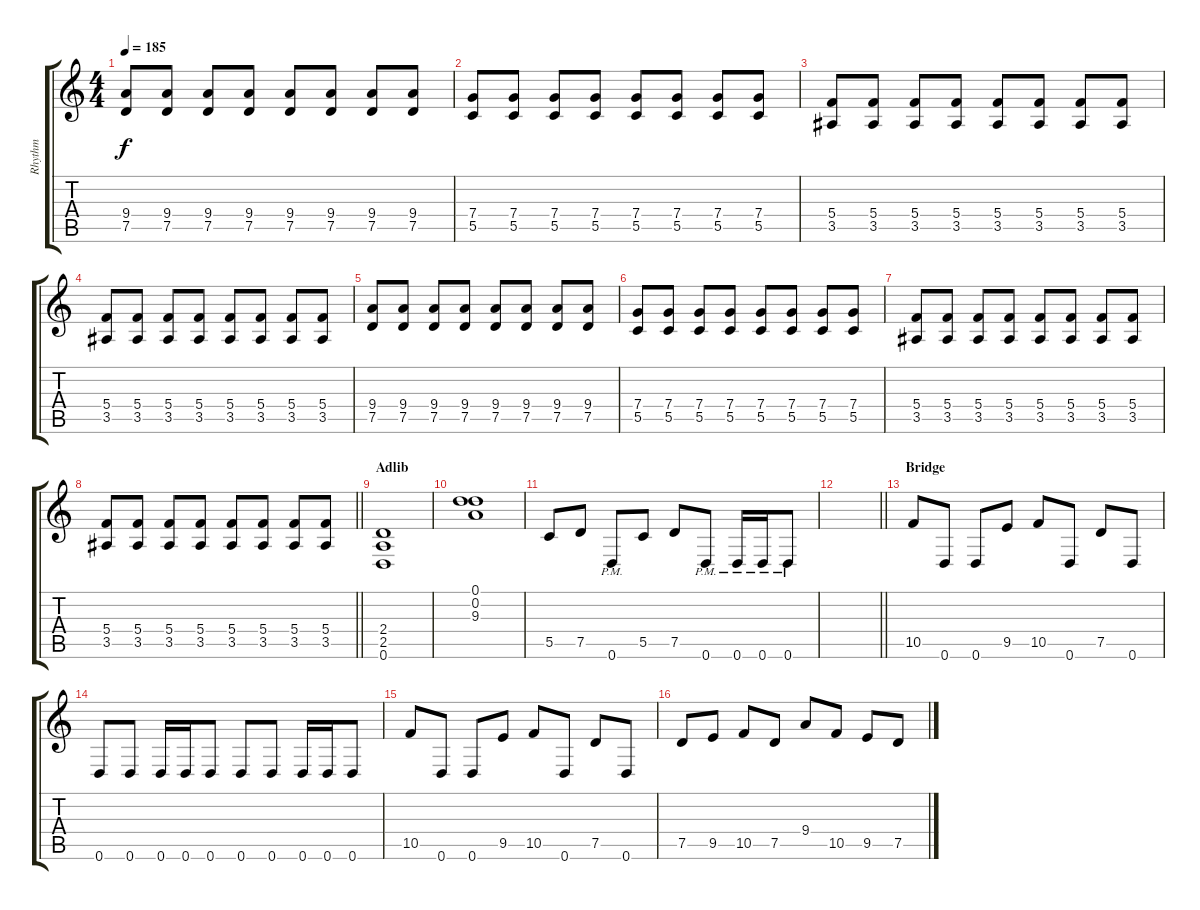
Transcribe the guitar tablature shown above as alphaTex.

\track ("Rhythm" "Rhythm") {instrument distortionguitar}
\staff {score tabs}
\tuning (D4 A3 F3 C3 G2 D2) {hide}
\ts (4 4)
\tempo 185
\clef g2
\ks c
(9.4 7.5).8{dy f} (9.4 7.5).8 (9.4 7.5).8 (9.4 7.5).8 (9.4 7.5).8 (9.4 7.5).8 (9.4 7.5).8 (9.4 7.5).8 |
(7.4 5.5).8 (7.4 5.5).8 (7.4 5.5).8 (7.4 5.5).8 (7.4 5.5).8 (7.4 5.5).8 (7.4 5.5).8 (7.4 5.5).8 |
(5.4 3.5).8 (5.4 3.5).8 (5.4 3.5).8 (5.4 3.5).8 (5.4 3.5).8 (5.4 3.5).8 (5.4 3.5).8 (5.4 3.5).8 |
(5.4 3.5).8 (5.4 3.5).8 (5.4 3.5).8 (5.4 3.5).8 (5.4 3.5).8 (5.4 3.5).8 (5.4 3.5).8 (5.4 3.5).8 |
(9.4 7.5).8 (9.4 7.5).8 (9.4 7.5).8 (9.4 7.5).8 (9.4 7.5).8 (9.4 7.5).8 (9.4 7.5).8 (9.4 7.5).8 |
(7.4 5.5).8 (7.4 5.5).8 (7.4 5.5).8 (7.4 5.5).8 (7.4 5.5).8 (7.4 5.5).8 (7.4 5.5).8 (7.4 5.5).8 |
(5.4 3.5).8 (5.4 3.5).8 (5.4 3.5).8 (5.4 3.5).8 (5.4 3.5).8 (5.4 3.5).8 (5.4 3.5).8 (5.4 3.5).8 |
\barLineRight lightlight
(5.4 3.5).8 (5.4 3.5).8 (5.4 3.5).8 (5.4 3.5).8 (5.4 3.5).8 (5.4 3.5).8 (5.4 3.5).8 (5.4 3.5).8 |
\section ("" "Adlib")
(2.4 2.5 0.6).1 |
(0.1 0.2 9.3).1 |
5.5.8 7.5.8 0.6{pm}.8 5.5.8 7.5.8 0.6{pm}.8 0.6{pm}.16 0.6{pm}.16 0.6{pm}.8 |
\barLineRight lightlight
|
\section ("" "Bridge")
10.5.8 0.6.8 0.6.8 9.5.8 10.5.8 0.6.8 7.5.8 0.6.8 |
0.6.8 0.6.8 0.6.16 0.6.16 0.6.8 0.6.8 0.6.8 0.6.16 0.6.16 0.6.8 |
10.5.8 0.6.8 0.6.8 9.5.8 10.5.8 0.6.8 7.5.8 0.6.8 |
7.5.8 9.5.8 10.5.8 7.5.8 9.4.8 10.5.8 9.5.8 7.5.8
